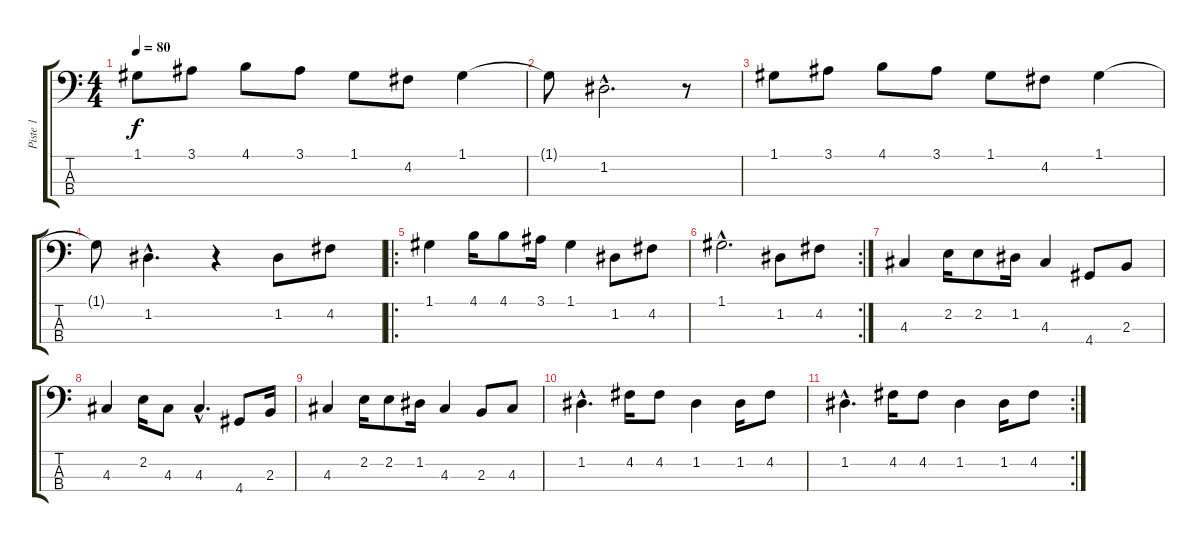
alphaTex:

\track ("Piste 1" "Piste 1") {instrument electricbassfinger}
\staff {score tabs}
\tuning (G2 D2 A1 E1) {hide}
\ts (4 4)
\tempo 80
\clef f4
\ks c
1.1.8{dy f instrument electricbassfinger} 3.1.8 4.1.8 3.1.8 1.1.8 4.2.8 1.1.4 |
1.1{t}.8 1.2{hac}.2{d} r.8 |
1.1.8 3.1.8 4.1.8 3.1.8 1.1.8 4.2.8 1.1.4 |
1.1{t}.8 1.2{hac}.4{d} r.4 1.2.8 4.2.8 |
\ro
1.1.4 4.1.16 4.1.8 3.1.16 1.1.4 1.2.8 4.2.8 |
\rc 2
1.1{hac}.2{d} 1.2.8 4.2.8 |
4.3.4 2.2.16 2.2.8 1.2.16 4.3.4 4.4.8 2.3.8 |
4.3.4 2.2.16 4.3.8 4.3{hac}.4{d} 4.4.8 2.3.16 |
4.3.4 2.2.16 2.2.8 1.2.16 4.3.4 2.3.8 4.3.8 |
1.2{hac}.4{d} 4.2.16 4.2.8 1.2.4 1.2.16 4.2.8 |
\rc 2
1.2{hac}.4{d} 4.2.16 4.2.8 1.2.4 1.2.16 4.2.8
